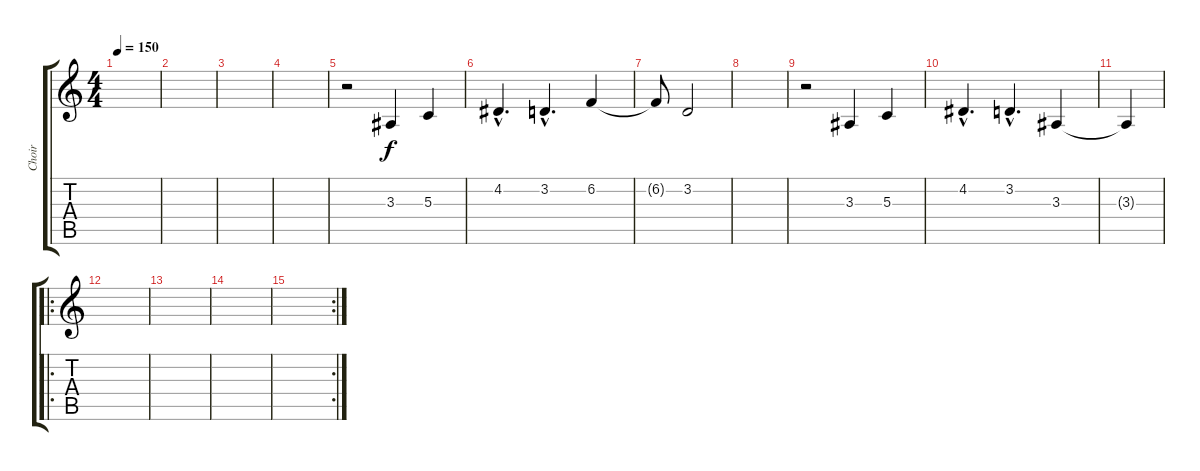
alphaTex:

\track ("Choir" "Choir") {instrument choiraahs}
\staff {score tabs}
\tuning (E4 B3 G3 D3 A2 E2) {hide}
\ts (4 4)
\tempo 150
\clef g2
\ks c
|
|
|
|
r.2 3.3.4 5.3.4 |
4.2{hac}.4{d} 3.2{hac}.4{d} 6.2.4 |
6.2{t}.8 3.2.2 |
|
r.2 3.3.4 5.3.4 |
4.2{hac}.4{d} 3.2{hac}.4{d} 3.3.4 |
3.3{t}.4 |
\ro
|
|
|
\rc 2
